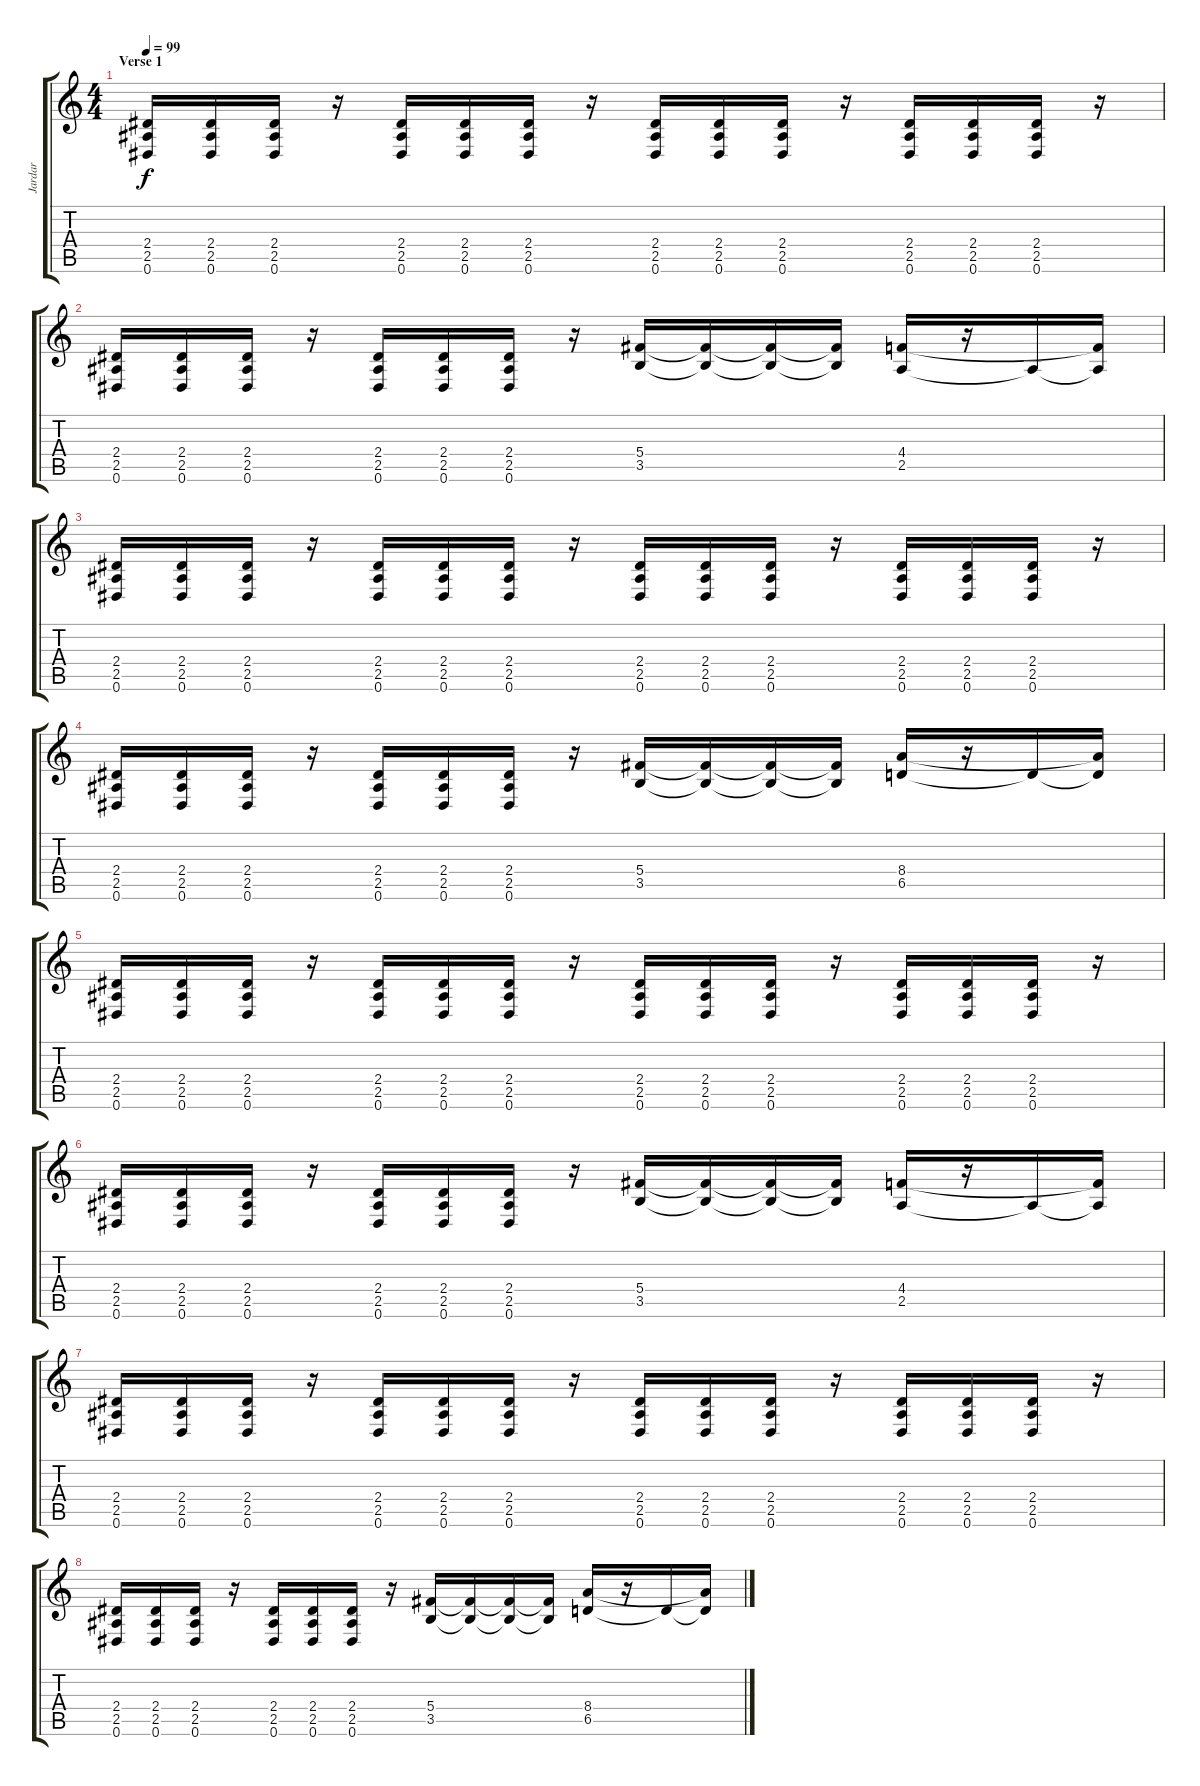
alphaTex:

\track ("Jardar" "Jardar") {instrument distortionguitar}
\staff {score tabs}
\tuning (Eb4 Bb3 Gb3 Db3 Ab2 Eb2) {hide}
\ts (4 4)
\section ("" "Verse 1")
\tempo 99
\clef g2
\ks c
(2.4 2.5 0.6).16{dy f volume 11} (2.4 2.5 0.6).16 (2.4 2.5 0.6).16 r.16 (2.4 2.5 0.6).16 (2.4 2.5 0.6).16 (2.4 2.5 0.6).16 r.16 (2.4 2.5 0.6).16 (2.4 2.5 0.6).16 (2.4 2.5 0.6).16 r.16 (2.4 2.5 0.6).16 (2.4 2.5 0.6).16 (2.4 2.5 0.6).16 r.16 |
(2.4 2.5 0.6).16 (2.4 2.5 0.6).16 (2.4 2.5 0.6).16 r.16 (2.4 2.5 0.6).16 (2.4 2.5 0.6).16 (2.4 2.5 0.6).16 r.16 (5.4 3.5).16 (5.4{t} 3.5{t}).16 (5.4{t} 3.5{t}).16 (5.4{t} 3.5{t}).16 (4.4 2.5).16 r.16 2.5{t}.16 (4.4{t} 2.5{t}).16 |
(2.4 2.5 0.6).16{volume 11} (2.4 2.5 0.6).16 (2.4 2.5 0.6).16 r.16 (2.4 2.5 0.6).16 (2.4 2.5 0.6).16 (2.4 2.5 0.6).16 r.16 (2.4 2.5 0.6).16 (2.4 2.5 0.6).16 (2.4 2.5 0.6).16 r.16 (2.4 2.5 0.6).16 (2.4 2.5 0.6).16 (2.4 2.5 0.6).16 r.16 |
(2.4 2.5 0.6).16 (2.4 2.5 0.6).16 (2.4 2.5 0.6).16 r.16 (2.4 2.5 0.6).16 (2.4 2.5 0.6).16 (2.4 2.5 0.6).16 r.16 (5.4 3.5).16 (5.4{t} 3.5{t}).16 (5.4{t} 3.5{t}).16 (5.4{t} 3.5{t}).16 (8.4 6.5).16 r.16 6.5{t}.16 (8.4{t} 6.5{t}).16 |
(2.4 2.5 0.6).16{volume 11} (2.4 2.5 0.6).16 (2.4 2.5 0.6).16 r.16 (2.4 2.5 0.6).16 (2.4 2.5 0.6).16 (2.4 2.5 0.6).16 r.16 (2.4 2.5 0.6).16 (2.4 2.5 0.6).16 (2.4 2.5 0.6).16 r.16 (2.4 2.5 0.6).16 (2.4 2.5 0.6).16 (2.4 2.5 0.6).16 r.16 |
(2.4 2.5 0.6).16 (2.4 2.5 0.6).16 (2.4 2.5 0.6).16 r.16 (2.4 2.5 0.6).16 (2.4 2.5 0.6).16 (2.4 2.5 0.6).16 r.16 (5.4 3.5).16 (5.4{t} 3.5{t}).16 (5.4{t} 3.5{t}).16 (5.4{t} 3.5{t}).16 (4.4 2.5).16 r.16 2.5{t}.16 (4.4{t} 2.5{t}).16 |
(2.4 2.5 0.6).16{volume 11} (2.4 2.5 0.6).16 (2.4 2.5 0.6).16 r.16 (2.4 2.5 0.6).16 (2.4 2.5 0.6).16 (2.4 2.5 0.6).16 r.16 (2.4 2.5 0.6).16 (2.4 2.5 0.6).16 (2.4 2.5 0.6).16 r.16 (2.4 2.5 0.6).16 (2.4 2.5 0.6).16 (2.4 2.5 0.6).16 r.16 |
(2.4 2.5 0.6).16 (2.4 2.5 0.6).16 (2.4 2.5 0.6).16 r.16 (2.4 2.5 0.6).16 (2.4 2.5 0.6).16 (2.4 2.5 0.6).16 r.16 (5.4 3.5).16 (5.4{t} 3.5{t}).16 (5.4{t} 3.5{t}).16 (5.4{t} 3.5{t}).16 (8.4 6.5).16 r.16 6.5{t}.16 (8.4{t} 6.5{t}).16
